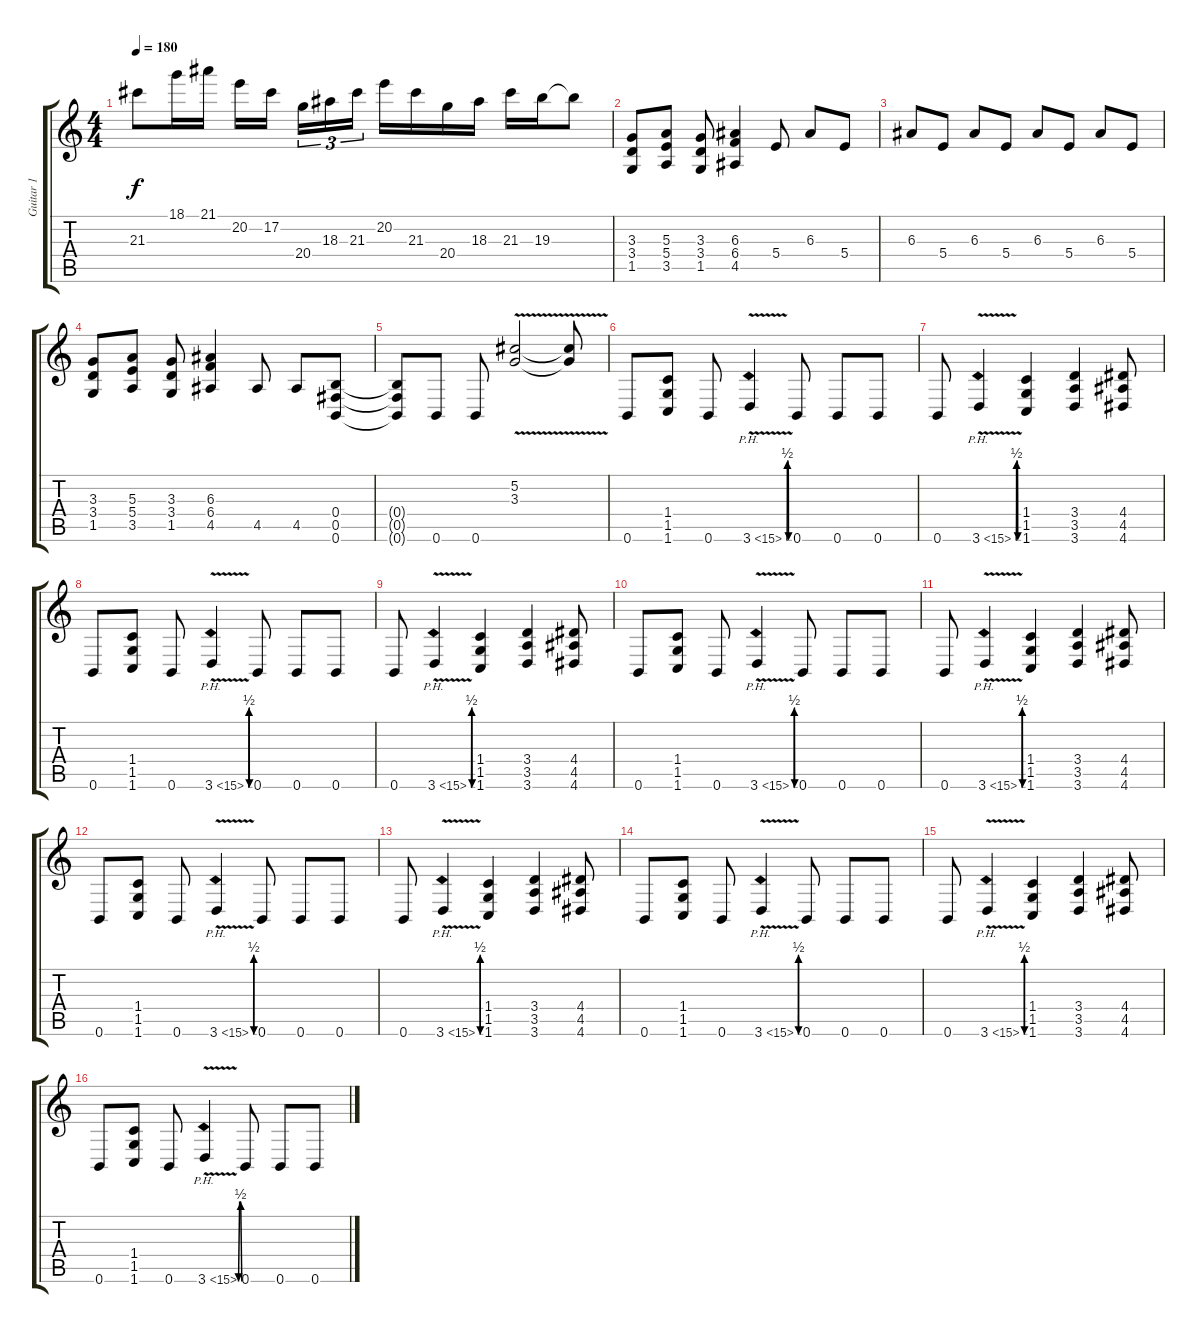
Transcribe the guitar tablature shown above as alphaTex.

\track ("Guitar 1" "Guitar 1") {instrument distortionguitar}
\staff {score tabs}
\tuning (Db4 Ab3 E3 B2 Gb2 B1) {hide}
\ts (4 4)
\tempo 180
\clef g2
\ks c
21.3{t}.8{dy f} 18.1.16 21.1.16 20.2.16 17.2.16 20.4.16{tu (3 2)} 18.3.16{tu (3 2)} 21.3.16{tu (3 2)} 20.2.16 21.3.16 20.4.16 18.3.16 21.3.16 19.3.16 19.3{t}.8 |
(3.3 3.4 1.5).8 (5.3 5.4 3.5).8 (3.3 3.4 1.5).8 (6.3 6.4 4.5).4 5.4.8 6.3.8 5.4.8 |
6.3.8 5.4.8 6.3.8 5.4.8 6.3.8 5.4.8 6.3.8 5.4.8 |
(3.3 3.4 1.5).8 (5.3 5.4 3.5).8 (3.3 3.4 1.5).8 (6.3 6.4 4.5).4 4.5.8 4.5.8 (0.4 0.5 0.6).8 |
(0.4{t} 0.5{t} 0.6{t}).8 0.6.8 0.6.8 (5.2{v} 3.3{v}).2 (5.2{t} 3.3{t}).8 |
0.6.8 (1.4 1.5 1.6).8 0.6.8 3.6{be (custom 0 0 15 2 30 2 45 0 60 0) ph 12 v}.4 0.6.8 0.6.8 0.6.8 |
0.6.8 3.6{be (custom 0 0 15 2 30 2 45 0 60 0) ph 12 v}.4 (1.4 1.5 1.6).4 (3.4 3.5 3.6).4 (4.4 4.5 4.6).8 |
0.6.8 (1.4 1.5 1.6).8 0.6.8 3.6{be (custom 0 0 15 2 30 2 45 0 60 0) ph 12 v}.4 0.6.8 0.6.8 0.6.8 |
0.6.8 3.6{be (custom 0 0 15 2 30 2 45 0 60 0) ph 12 v}.4 (1.4 1.5 1.6).4 (3.4 3.5 3.6).4 (4.4 4.5 4.6).8 |
0.6.8 (1.4 1.5 1.6).8 0.6.8 3.6{be (custom 0 0 15 2 30 2 45 0 60 0) ph 12 v}.4 0.6.8 0.6.8 0.6.8 |
0.6.8 3.6{be (custom 0 0 15 2 30 2 45 0 60 0) ph 12 v}.4 (1.4 1.5 1.6).4 (3.4 3.5 3.6).4 (4.4 4.5 4.6).8 |
0.6.8 (1.4 1.5 1.6).8 0.6.8 3.6{be (custom 0 0 15 2 30 2 45 0 60 0) ph 12 v}.4 0.6.8 0.6.8 0.6.8 |
0.6.8 3.6{be (custom 0 0 15 2 30 2 45 0 60 0) ph 12 v}.4 (1.4 1.5 1.6).4 (3.4 3.5 3.6).4 (4.4 4.5 4.6).8 |
0.6.8 (1.4 1.5 1.6).8 0.6.8 3.6{be (custom 0 0 15 2 30 2 45 0 60 0) ph 12 v}.4 0.6.8 0.6.8 0.6.8 |
0.6.8 3.6{be (custom 0 0 15 2 30 2 45 0 60 0) ph 12 v}.4 (1.4 1.5 1.6).4 (3.4 3.5 3.6).4 (4.4 4.5 4.6).8 |
0.6.8 (1.4 1.5 1.6).8 0.6.8 3.6{be (custom 0 0 15 2 30 2 45 0 60 0) ph 12 v}.4 0.6.8 0.6.8 0.6.8
